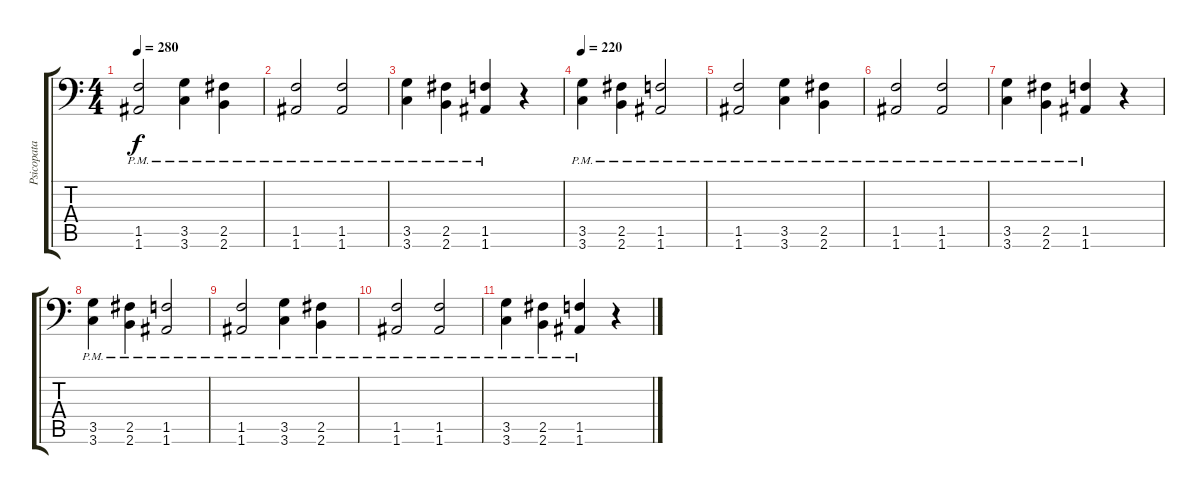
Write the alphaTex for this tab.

\track ("Psicopata Slam" "Psicopata ") {instrument distortionguitar}
\staff {score tabs}
\tuning (B3 Gb3 D3 A2 E2 A1) {hide}
\ts (4 4)
\tempo 280
\clef f4
\ks c
(1.5{pm} 1.6{pm}).2{dy f} (3.5{pm} 3.6{pm}).4 (2.5{pm} 2.6{pm}).4 |
(1.5{pm} 1.6{pm}).2 (1.5{pm} 1.6{pm}).2 |
(3.5{pm} 3.6{pm}).4 (2.5{pm} 2.6{pm}).4 (1.5{pm} 1.6{pm}).4 r.4 |
\tempo 220
(3.5{pm} 3.6{pm}).4 (2.5{pm} 2.6{pm}).4 (1.5{pm} 1.6{pm}).2 |
(1.5{pm} 1.6{pm}).2 (3.5{pm} 3.6{pm}).4 (2.5{pm} 2.6{pm}).4 |
(1.5{pm} 1.6{pm}).2 (1.5{pm} 1.6{pm}).2 |
(3.5{pm} 3.6{pm}).4 (2.5{pm} 2.6{pm}).4 (1.5{pm} 1.6{pm}).4 r.4 |
(3.5{pm} 3.6{pm}).4 (2.5{pm} 2.6{pm}).4 (1.5{pm} 1.6{pm}).2 |
(1.5{pm} 1.6{pm}).2 (3.5{pm} 3.6{pm}).4 (2.5{pm} 2.6{pm}).4 |
(1.5{pm} 1.6{pm}).2 (1.5{pm} 1.6{pm}).2 |
(3.5{pm} 3.6{pm}).4 (2.5{pm} 2.6{pm}).4 (1.5{pm} 1.6{pm}).4 r.4
